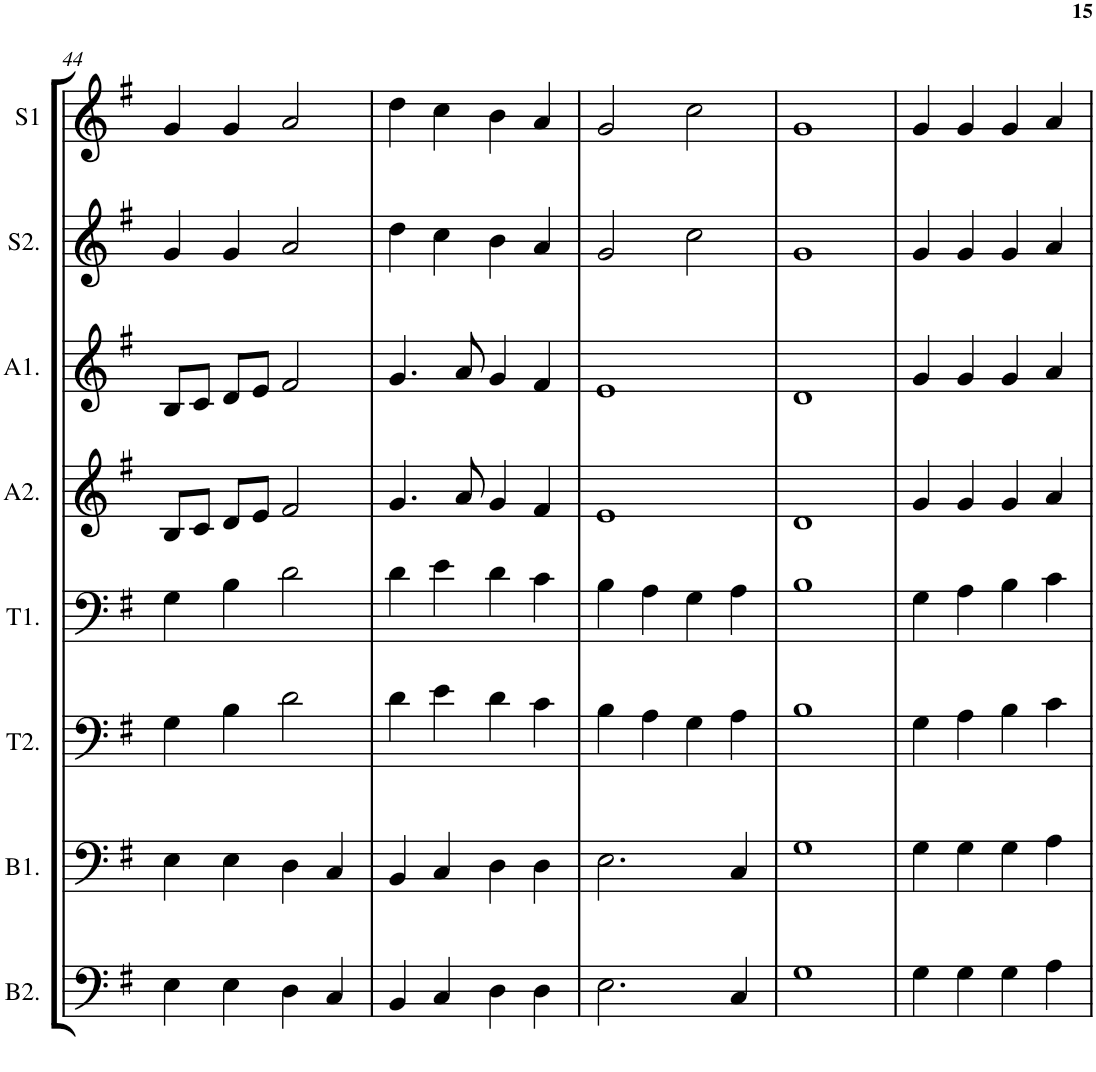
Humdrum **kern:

**kern	**kern	**kern	**kern	**kern	**kern	**kern	**kern
*part8	*part7	*part6	*part5	*part4	*part3	*part2	*part1
*staff8	*staff7	*staff6	*staff5	*staff4	*staff3	*staff2	*staff1
*I"Bass 2	*I"Bass 1	*I"Ten. 2	*I"Ten. 1	*I"Alto 2	*I"Alto 1	*I"Sop. 2	*I"Sop. 1
*I'B2.	*I'B1.	*I'T2.	*I'T1.	*I'A2.	*I'A1.	*I'S2.	*I'S1
!!LO:PB:g=z
*clefF4	*clefF4	*clefF4	*clefF4	*clefG2	*clefG2	*clefG2	*clefG2
*k[f#]	*k[f#]	*k[f#]	*k[f#]	*k[f#]	*k[f#]	*k[f#]	*k[f#]
*G:	*G:	*G:	*G:	*G:	*G:	*G:	*G:
*M4/4	*M4/4	*M4/4	*M4/4	*M4/4	*M4/4	*M4/4	*M4/4
=44	=44	=44	=44	=44	=44	=44	=44
4E\	4E\	4G\	4G\	8B/L	8B/L	4g/	4g/
.	.	.	.	8c/J	8c/J	.	.
4E\	4E\	4B\	4B\	8d/L	8d/L	4g/	4g/
.	.	.	.	8e/J	8e/J	.	.
4D\	4D\	2d\	2d\	2f#/	2f#/	2a/	2a/
4C/	4C/	.	.	.	.	.	.
=45	=45	=45	=45	=45	=45	=45	=45
4BB/	4BB/	4d\	4d\	4.g/	4.g/	4dd\	4dd\
4C/	4C/	4e\	4e\	.	.	4cc\	4cc\
.	.	.	.	8a/	8a/	.	.
4D\	4D\	4d\	4d\	4g/	4g/	4b\	4b\
4D\	4D\	4c\	4c\	4f#/	4f#/	4a/	4a/
=46	=46	=46	=46	=46	=46	=46	=46
2.E\	2.E\	4B\	4B\	1e	1e	2g/	2g/
.	.	4A\	4A\	.	.	.	.
.	.	4G\	4G\	.	.	2cc\	2cc\
4C/	4C/	4A\	4A\	.	.	.	.
=47	=47	=47	=47	=47	=47	=47	=47
1G	1G	1B	1B	1d	1d	1g	1g
=48	=48	=48	=48	=48	=48	=48	=48
4G\	4G\	4G\	4G\	4g/	4g/	4g/	4g/
4G\	4G\	4A\	4A\	4g/	4g/	4g/	4g/
4G\	4G\	4B\	4B\	4g/	4g/	4g/	4g/
4A\	4A\	4c\	4c\	4a/	4a/	4a/	4a/
=	=	=	=	=	=	=	=
*-	*-	*-	*-	*-	*-	*-	*-
